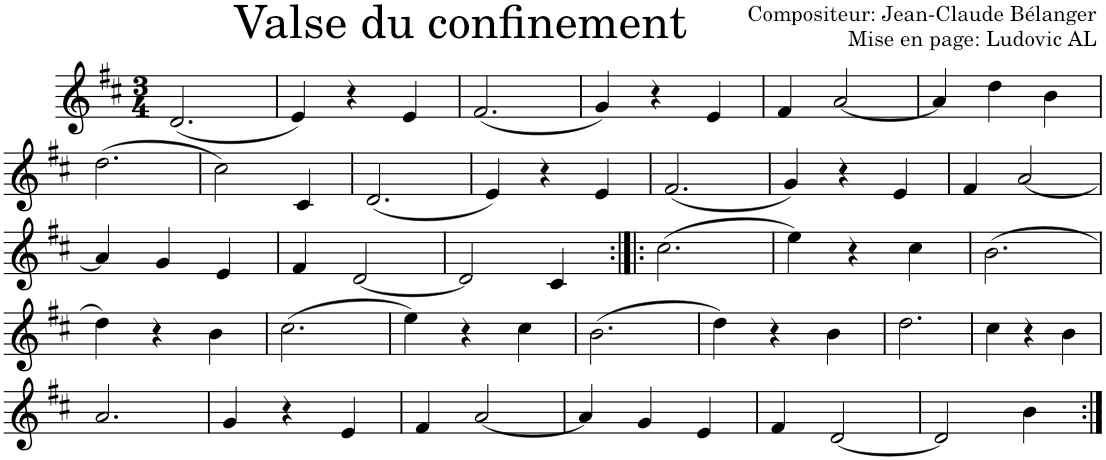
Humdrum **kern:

**kern
*part1
*staff1
*I"Violon
*I'Vln
*clefG2
*k[f#c#]
*M3/4
=1
(2.d/
=2
4e/)
4r
4e/
=3
(2.f#/
=4
4g/)
4r
4e/
=5
4f#/
[2a/
=6
4a/]
4dd\
4b\
!!LO:LB:g=z
=7
(2.dd\
=8
2cc#\)
4c#/
=9
(2.d/
=10
4e/)
4r
4e/
=11
(2.f#/
=12
4g/)
4r
4e/
=13
4f#/
[2a/
!!LO:LB:g=z
=14
4a/]
4g/
4e/
=15
4f#/
[2d/
=16
2d/]
4c#/
=17:|!|:
(2.cc#\
=18
4ee\)
4r
4cc#\
=19
(2.b\
!!LO:LB:g=z
=20
4dd\)
4r
4b\
=21
(2.cc#\
=22
4ee\)
4r
4cc#\
=23
(2.b\
=24
4dd\)
4r
4b\
=25
2.dd\
=26
4cc#\
4r
4b\
!!LO:LB:g=z
=27
2.a/
=28
4g/
4r
4e/
=29
4f#/
[2a/
=30
4a/]
4g/
4e/
=31
4f#/
[2d/
=32
2d/]
4b\
=:|!
*-
